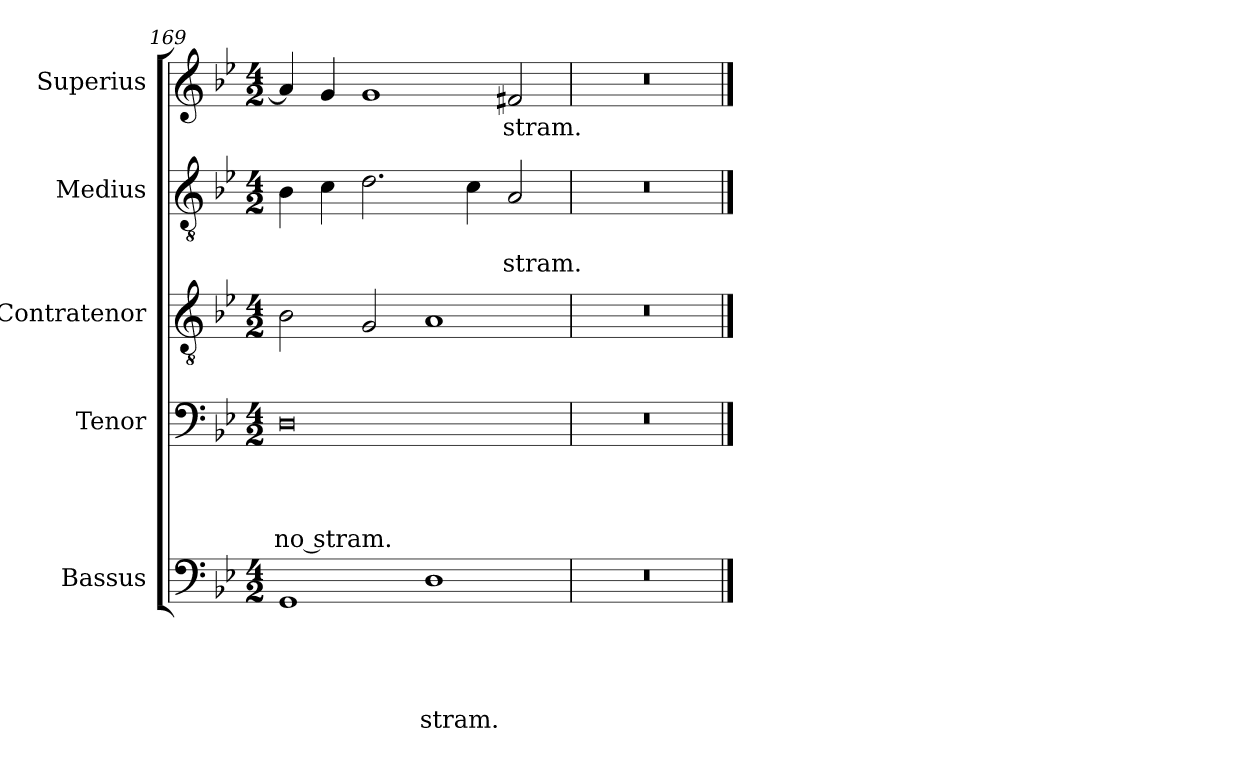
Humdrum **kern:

**kern	**text	**text	**text	**text	**text	**kern	**text	**text	**text	**text	**kern	**kern	**text	**text	**kern	**text
*part5	*part5	*part5	*part5	*part5	*part5	*part4	*part4	*part4	*part4	*part4	*part3	*part2	*part2	*part2	*part1	*part1
*staff5	*staff5	*staff5	*staff5	*staff5	*staff5	*staff4	*staff4	*staff4	*staff4	*staff4	*staff3	*staff2	*staff2	*staff2	*staff1	*staff1
*I"Bassus	*	*	*	*	*	*I"Tenor	*	*	*	*	*I"Contratenor	*I"Medius	*	*	*I"Superius	*
*clefF4	*	*	*	*	*	*clefF4	*	*	*	*	*clefGv2	*clefGv2	*	*	*clefG2	*
*k[b-e-]	*	*	*	*	*	*k[b-e-]	*	*	*	*	*k[b-e-]	*k[b-e-]	*	*	*k[b-e-]	*
*B-:	*	*	*	*	*	*B-:	*	*	*	*	*B-:	*B-:	*	*	*B-:	*
*M4/2	*	*	*	*	*	*M4/2	*	*	*	*	*M4/2	*M4/2	*	*	*M4/2	*
=169	=169	=169	=169	=169	=169	=169	=169	=169	=169	=169	=169	=169	=169	=169	=169	=169
!	!	!	!	!	!	!	!	!	!	!LO:LY:b	!	!	!	!	!	!
1GG	.	.	.	.	.	0D	.	.	.	no stram.-	2B-\	4B-\	.	.	4a/]	.
.	.	.	.	.	.	.	.	.	.	.	.	4c\	.	.	4g/	.
.	.	.	.	.	.	.	.	.	.	.	2G/	2.d\	.	.	1g	.
!	!	!	!	!	!LO:LY:b	!	!	!	!	!	!	!	!	!	!	!
1D	.	.	.	.	stram.	.	.	.	.	.	1A	.	.	.	.	.
.	.	.	.	.	.	.	.	.	.	.	.	4c\	.	.	.	.
!	!	!	!	!	!	!	!	!	!	!	!	!	!	!LO:LY:b	!	!LO:LY:b
.	.	.	.	.	.	.	.	.	.	.	.	2A/	.	stram.	2f#X/	stram.
=170	=170	=170	=170	=170	=170	=170	=170	=170	=170	=170	=170	=170	=170	=170	=170	=170
0r	.	.	.	.	.	0r	.	.	.	.	0r	0r	.	.	0r	.
==	==	==	==	==	==	==	==	==	==	==	==	==	==	==	==	==
*-	*-	*-	*-	*-	*-	*-	*-	*-	*-	*-	*-	*-	*-	*-	*-	*-
